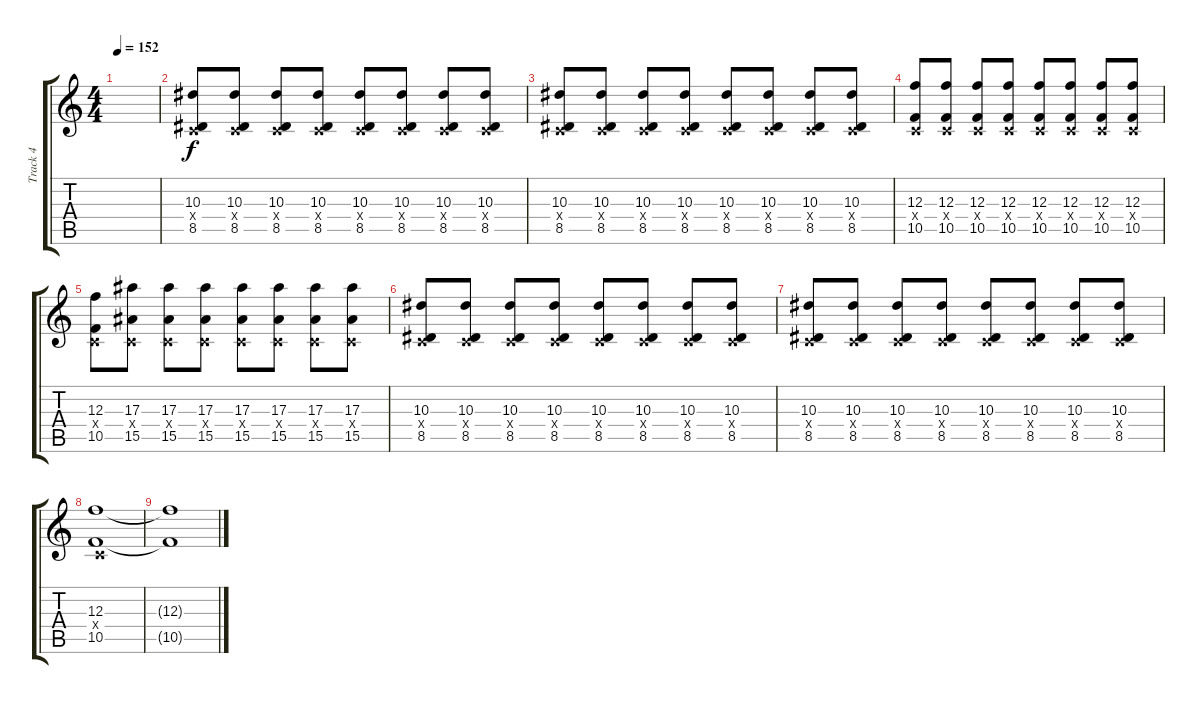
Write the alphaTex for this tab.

\track ("Track 4" "Track 4") {instrument distortionguitar}
\staff {score tabs}
\tuning (D4 A3 F3 C3 G2 C2) {hide}
\ts (4 4)
\tempo 152
\clef g2
\ks c
|
(10.3 0.4{x} 8.5).8 (10.3 0.4{x} 8.5).8 (10.3 0.4{x} 8.5).8 (10.3 0.4{x} 8.5).8 (10.3 0.4{x} 8.5).8 (10.3 0.4{x} 8.5).8 (10.3 0.4{x} 8.5).8 (10.3 0.4{x} 8.5).8 |
(10.3 0.4{x} 8.5).8 (10.3 0.4{x} 8.5).8 (10.3 0.4{x} 8.5).8 (10.3 0.4{x} 8.5).8 (10.3 0.4{x} 8.5).8 (10.3 0.4{x} 8.5).8 (10.3 0.4{x} 8.5).8 (10.3 0.4{x} 8.5).8 |
(12.3 0.4{x} 10.5).8 (12.3 0.4{x} 10.5).8 (12.3 0.4{x} 10.5).8 (12.3 0.4{x} 10.5).8 (12.3 0.4{x} 10.5).8 (12.3 0.4{x} 10.5).8 (12.3 0.4{x} 10.5).8 (12.3 0.4{x} 10.5).8 |
(12.3 0.4{x} 10.5).8 (17.3 0.4{x} 15.5).8 (17.3 0.4{x} 15.5).8 (17.3 0.4{x} 15.5).8 (17.3 0.4{x} 15.5).8 (17.3 0.4{x} 15.5).8 (17.3 0.4{x} 15.5).8 (17.3 0.4{x} 15.5).8 |
(10.3 0.4{x} 8.5).8 (10.3 0.4{x} 8.5).8 (10.3 0.4{x} 8.5).8 (10.3 0.4{x} 8.5).8 (10.3 0.4{x} 8.5).8 (10.3 0.4{x} 8.5).8 (10.3 0.4{x} 8.5).8 (10.3 0.4{x} 8.5).8 |
(10.3 0.4{x} 8.5).8 (10.3 0.4{x} 8.5).8 (10.3 0.4{x} 8.5).8 (10.3 0.4{x} 8.5).8 (10.3 0.4{x} 8.5).8 (10.3 0.4{x} 8.5).8 (10.3 0.4{x} 8.5).8 (10.3 0.4{x} 8.5).8 |
(12.3 0.4{x} 10.5).1 |
(12.3{t} 10.5{t}).1
